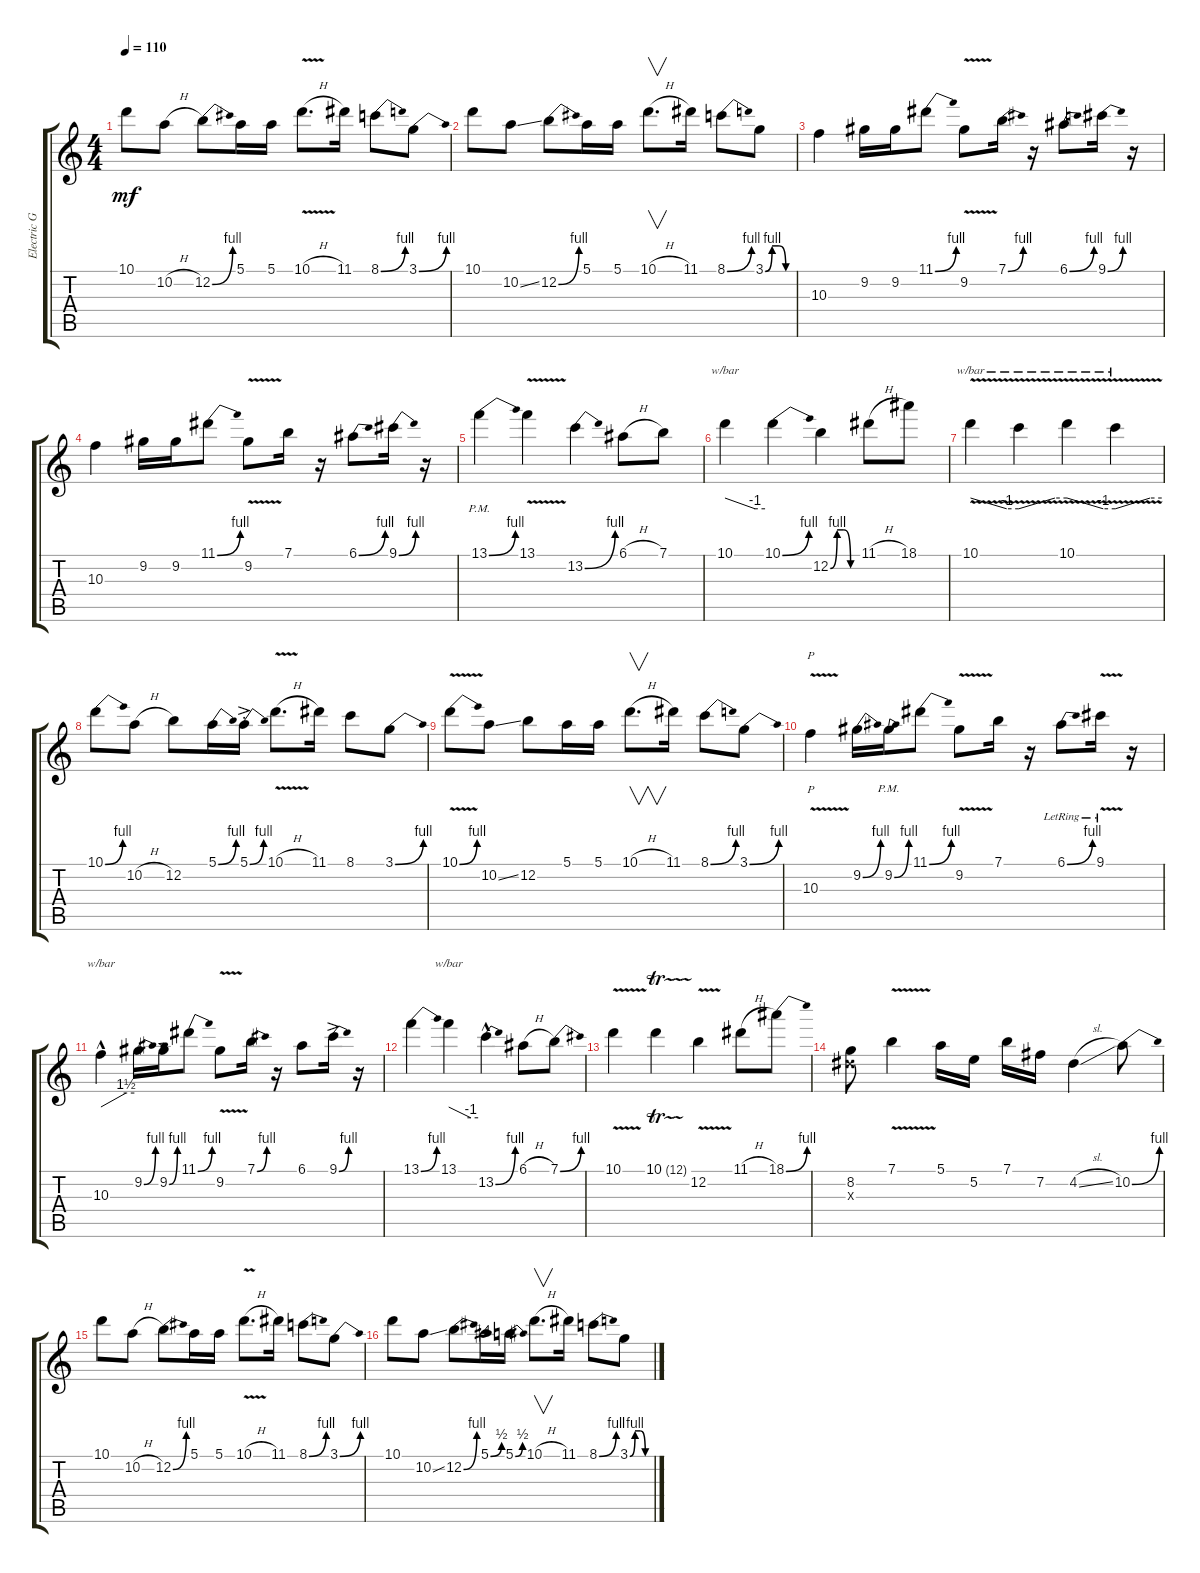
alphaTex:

\track ("Electric Guitar 2" "Electric G") {instrument distortionguitar}
\staff {score tabs}
\tuning (E4 B3 G3 D3 A2 E2) {hide}
\ts (4 4)
\tempo 110
\clef g2
\ks c
10.1.8{dy mf} 10.2{h}.8 12.2{be (bend 0 0 60 4)}.8 5.1.16 5.1.16 10.1{v h}.8{d} 11.1.16 8.1{be (bend 0 0 60 4)}.8 3.1{be (bend 0 0 60 4)}.8 |
10.1.8 10.2{ss}.8 12.2{be (bend 0 0 60 4)}.8 5.1.16 5.1.16 10.1{h}.8{v d} 11.1.16 8.1{be (bend 0 0 60 4)}.8 3.1{be (custom 0 0 15 4 30 4 45 0 60 0)}.8 |
10.3.4 9.2.16 9.2.16 11.1{be (bend 0 0 60 4)}.8 9.2{v}.8 7.1{be (bend 0 0 60 4)}.16 r.16 6.1{be (bend 0 0 60 4)}.8 9.1{be (bend 0 0 60 4)}.16 r.16 |
10.3.4 9.2.16 9.2.16 11.1{be (bend 0 0 60 4)}.8 9.2{v}.8 7.1.16 r.16 6.1{be (bend 0 0 60 4)}.8 9.1{be (bend 0 0 60 4)}.16 r.16 |
13.1{be (bend 0 0 60 4) pm}.4 13.1{v}.4 13.2{be (bend 0 0 60 4)}.4 6.1{h}.8 7.1.8 |
10.1.4{tbe (custom default 0 0 45 -4 60 -4)} 10.1{be (bend 0 0 60 4)}.4 12.2{be (custom 0 0 15 4 30 4 45 0 60 0)}.4 11.1{h}.8 18.1.8 |
10.1{v}.4{tbe (custom default 0 0 45 -4 60 -4)} 10.1{v t}.4{tbe (custom default 0 -4 45 0 60 0)} 10.1{v}.4{tbe (custom default 0 0 45 -4 60 -4)} 10.1{v t}.4{tbe (custom default 0 -4 45 0 60 0)} |
10.1{be (bend 0 0 60 4)}.8 10.2{h}.8 12.2.8 5.1{be (bend 0 0 60 4)}.16 5.1{be (bend 0 0 60 4) ac st}.16 10.1{v h}.8{d} 11.1.16 8.1.8 3.1{be (bend 0 0 60 4)}.8 |
10.1{be (bend 0 0 60 4) v}.8 10.2{ss}.8 12.2.8 5.1.16 5.1.16 10.1{h}.8{v d} 11.1.16 8.1{be (bend 0 0 60 4)}.8 3.1{be (bend 0 0 60 4)}.8 |
10.3{v}.4{p} 9.2{be (bend 0 0 60 4)}.16 9.2{be (bend 0 0 60 4) pm}.16 11.1{be (bend 0 0 60 4)}.8 9.2{v}.8 7.1.16 r.16 6.1{be (bend 0 0 60 4) lr}.8 9.1{v lr}.16 r.16 |
10.3{hac}.4{tbe (custom default 0 0 45 6 60 6)} 9.2{be (bend 0 0 60 4)}.16 9.2{be (bend 0 0 60 4)}.16 11.1{be (bend 0 0 60 4)}.8 9.2{v}.8 7.1{be (bend 0 0 60 4)}.16 r.16 6.1.8 9.1{be (bend 0 0 60 4) ac}.16 r.16 |
13.1{be (bend 0 0 60 4)}.4 13.1.4{tbe (custom default 0 0 45 -4 60 -4)} 13.2{be (bend 0 0 60 4) hac}.4 6.1{h}.8 7.1{be (bend 0 0 60 4)}.8 |
10.1{v}.4 10.1{tr (12 16)}.4 12.2{v}.4 11.1{h}.8 18.1{be (bend 0 0 60 4)}.8 |
(8.2 8.3{x}).8 7.1{v}.4 5.1.16 5.2.16 7.1.16 7.2.16 4.2{sl}.4 10.2{be (bend 0 0 60 4)}.8 |
10.1.8 10.2{h}.8 12.2{be (bend 0 0 60 4)}.8 5.1.16 5.1.16 10.1{v h}.8{d} 11.1.16 8.1{be (bend 0 0 60 4)}.8 3.1{be (bend 0 0 60 4)}.8 |
10.1.8 10.2{ss}.8 12.2{be (bend 0 0 60 4)}.8 5.1{be (bend 0 0 60 2)}.16 5.1{be (bend 0 0 60 2)}.16 10.1{h}.8{v d} 11.1.16 8.1{be (bend 0 0 60 4)}.8 3.1{be (custom 0 0 15 4 30 4 45 0 60 0)}.8
